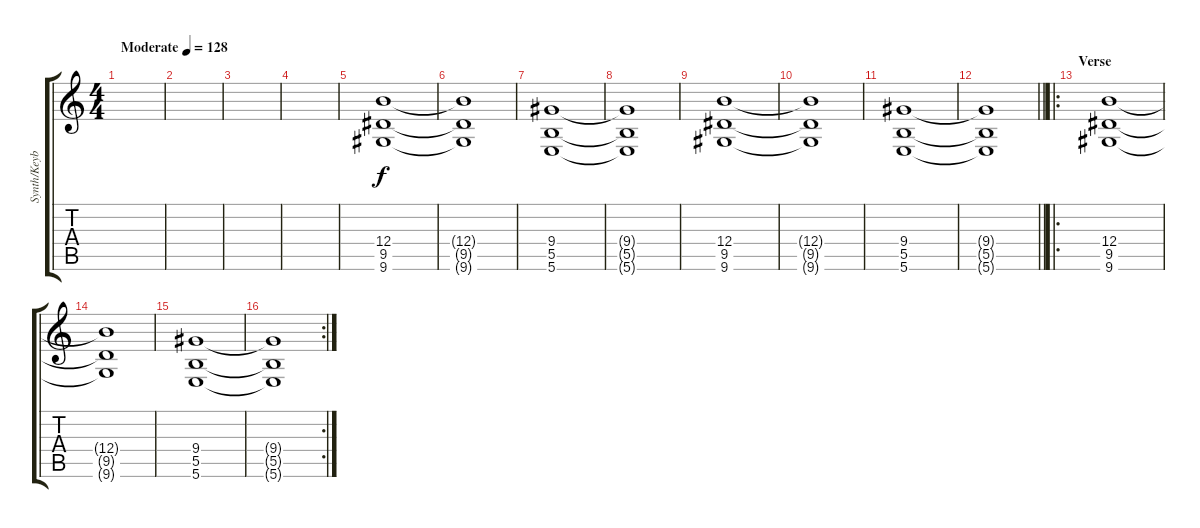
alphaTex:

\track ("Synth/Keyboard" "Synth/Keyb") {instrument electricguitarjazz}
\staff {score tabs}
\tuning (Db4 Ab3 E3 B2 Gb2 B1) {hide}
\ts (4 4)
\tempo (128 "Moderate")
\clef g2
\ks c
|
|
|
|
(12.4 9.5 9.6).1 |
(12.4{t} 9.5{t} 9.6{t}).1 |
(9.4 5.5 5.6).1 |
(9.4{t} 5.5{t} 5.6{t}).1 |
(12.4 9.5 9.6).1 |
(12.4{t} 9.5{t} 9.6{t}).1 |
(9.4 5.5 5.6).1 |
\barLineRight lightlight
(9.4{t} 5.5{t} 5.6{t}).1 |
\ro
\section ("" "Verse")
(12.4 9.5 9.6).1 |
(12.4{t} 9.5{t} 9.6{t}).1 |
(9.4 5.5 5.6).1 |
\rc 2
(9.4{t} 5.5{t} 5.6{t}).1
